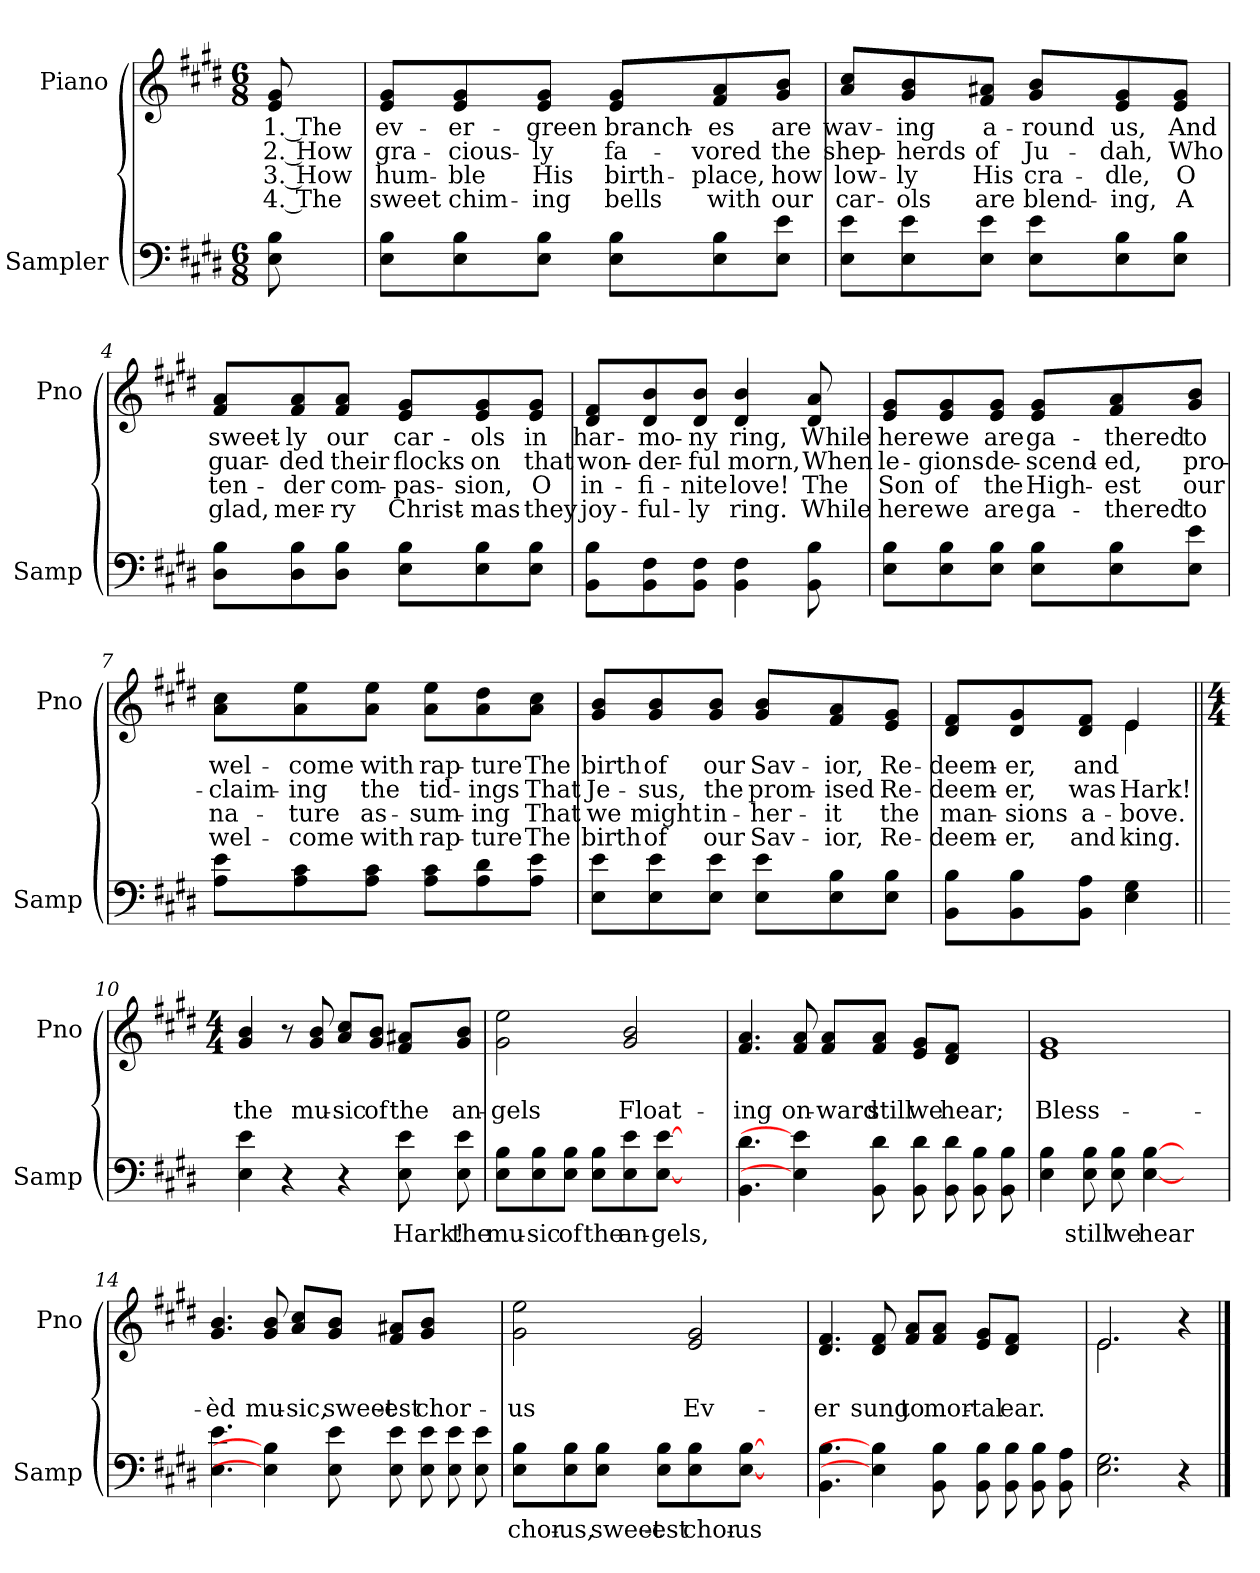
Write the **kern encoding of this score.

**kern	**text	**kern	**text	**text	**text	**text
*part2	*part2	*part1	*part1	*part1	*part1	*part1
*staff2	*staff2	*staff1	*staff1	*staff1	*staff1	*staff1
*I"Sampler	*	*I"Piano	*	*	*	*
*I'Samp	*	*I'Pno	*	*	*	*
*clefF4	*	*clefG2	*	*	*	*
*k[f#c#g#d#]	*	*k[f#c#g#d#]	*	*	*	*
*E:	*	*E:	*	*	*	*
*M6/8	*	*M6/8	*	*	*	*
=1	=1	=1	=1	=1	=1	=1
8E 8B	.	8e 8g#	1. The	2. How	3. How	4. The
=2	=2	=2	=2	=2	=2	=2
8E\ 8B\L	.	8e/ 8g#/L	ev-	gra-	hum-	sweet
8E\ 8B\	.	8e/ 8g#/	-er-	-cious-	-ble	chim-
8E\ 8B\J	.	8e/ 8g#/J	-green	-ly	His	-ing
8E\ 8B\L	.	8e/ 8g#/L	branch-	fa-	birth-	bells
8E\ 8B\	.	8f#/ 8a/	-es	-vored	-place,	with
8E\ 8e\J	.	8g#/ 8b/J	are	the	how	our
=3	=3	=3	=3	=3	=3	=3
8E\ 8e\L	.	8a/ 8cc#/L	wav-	shep-	low-	car-
8E\ 8e\	.	8g#/ 8b/	-ing	-herds	-ly	-ols
8E\ 8e\J	.	8f#/ 8a#X/J	a-	of	His	are
8E\ 8e\L	.	8g#/ 8b/L	-round	Ju-	cra-	blend-
8E\ 8B\	.	8e/ 8g#/	us,	-dah,	-dle,	-ing,
8E\ 8B\J	.	8e/ 8g#/J	And	Who	O	A
=4	=4	=4	=4	=4	=4	=4
8D#\ 8B\L	.	8f#/ 8a/L	sweet-	guar-	ten-	glad,
8D#\ 8B\	.	8f#/ 8a/	-ly	-ded	-der	mer-
8D#\ 8B\J	.	8f#/ 8a/J	our	their	com-	-ry
8E\ 8B\L	.	8e/ 8g#/L	car-	flocks	-pas-	Christ-
8E\ 8B\	.	8e/ 8g#/	-ols	on	-sion,	-mas
8E\ 8B\J	.	8e/ 8g#/J	in	that	O	they
=5	=5	=5	=5	=5	=5	=5
8BB\ 8B\L	.	8d#/ 8f#/L	har-	won-	in-	joy-
8BB\ 8F#\	.	8d#/ 8b/	-mo-	-der-	-fi-	-ful-
8BB\ 8F#\J	.	8d#/ 8b/J	-ny	-ful	-nite	-ly
4BB 4F#	.	4d# 4b	ring,	morn,	love!	ring.
8BB 8B	.	8d# 8a	While	When	The	While
=6	=6	=6	=6	=6	=6	=6
8E\ 8B\L	.	8e/ 8g#/L	here	le-	Son	here
8E\ 8B\	.	8e/ 8g#/	we	-gions	of	we
8E\ 8B\J	.	8e/ 8g#/J	are	de-	the	are
8E\ 8B\L	.	8e/ 8g#/L	ga-	-scend-	High-	ga-
8E\ 8B\	.	8f#/ 8a/	-thered	-ed,	-est	-thered
8E\ 8e\J	.	8g#/ 8b/J	to	pro-	our	to
=7	=7	=7	=7	=7	=7	=7
8A\ 8e\L	.	8a\ 8cc#\L	wel-	-claim-	na-	wel-
8A\ 8c#\	.	8a\ 8ee\	-come	-ing	-ture	-come
8A\ 8c#\J	.	8a\ 8ee\J	with	the	as-	with
8A\ 8c#\L	.	8a\ 8ee\L	rap-	tid-	-sum-	rap-
8A\ 8d#\	.	8a\ 8dd#\	-ture	-ings	-ing	-ture
8A\ 8e\J	.	8a\ 8cc#\J	The	That	That	The
=8	=8	=8	=8	=8	=8	=8
8E\ 8e\L	.	8g#/ 8b/L	birth	Je-	we	birth
8E\ 8e\	.	8g#/ 8b/	of	-sus,	might	of
8E\ 8e\J	.	8g#/ 8b/J	our	the	in-	our
8E\ 8e\L	.	8g#/ 8b/L	Sav-	prom-	-her-	Sav-
8E\ 8B\	.	8f#/ 8a/	-ior,	-ised	-it	-ior,
8E\ 8B\J	.	8e/ 8g#/J	Re-	Re-	the	Re-
=9	=9	=9	=9	=9	=9	=9
*	*	*^	*	*	*	*
8BB\ 8B\L	.	8d#/ 8f#/L	4.ryy	-deem-	-deem-	man-	-deem-
8BB\ 8B\	.	8d#/ 8g#/	.	-er,	-er,	-sions	-er,
8BB\ 8A\J	.	8d#/ 8f#/J	.	and	was	a-	and
4E 4G#	.	4e/	4e	.	Hark!	-bove.	king.
*	*	*v	*v	*	*	*	*
=10||	=10||	=10||	=10||	=10||	=10||	=10||
*	*	*M4/4	*	*	*	*
*	*	*^	*	*	*	*
!	!	!LO:TX:t=Refrain	!	!	!	!	!
*	*	*v	*v	*	*	*	*
4E 4e	.	4g# 4b	.	the	.	.
4r	.	8r	.	.	.	.
.	.	8g# 8b	.	mu-	.	.
4r	.	8a/ 8cc#/L	.	-sic	.	.
.	.	8g#/ 8b/J	.	of	.	.
8E 8e	Hark!	8f#/ 8a#X/L	.	the	.	.
8E 8e	the	8g#/ 8b/J	.	an-	.	.
=11	=11	=11	=11	=11	=11	=11
8E\ 8B\L	mu-	2g# 2ee	.	-gels	.	.
8E\ 8B\	-sic	.	.	.	.	.
8E\ 8B\J	of	.	.	.	.	.
8E\ 8B\L	the	.	.	.	.	.
8E\ 8e\	an-	2g# 2b	.	Float-	.	.
[8E\ [8e\J	-gels,	.	.	.	.	.
4ryy	.	.	.	.	.	.
=12	=12	=12	=12	=12	=12	=12
4.BB 4.d#	.	4.f# 4.a	.	-ing	.	.
4E] 4e]	.	8f# 8a	.	on-	.	.
.	.	8f#/ 8a/L	.	-ward	.	.
8BB 8d#	.	8f#/ 8a/J	.	still	.	.
8BB 8d#	.	8e/ 8g#/L	.	we	.	.
8BB 8d#	.	8d#/ 8f#/J	.	hear;	.	.
8BB 8B	.	4ryy	.	.	.	.
8BB 8B	.	.	.	.	.	.
=13	=13	=13	=13	=13	=13	=13
4E 4B	.	1e 1g#	.	Bless-	.	.
8E 8B	still	.	.	.	.	.
8E 8B	we	.	.	.	.	.
[4E [4B	hear	.	.	.	.	.
4ryy	.	.	.	.	.	.
=14	=14	=14	=14	=14	=14	=14
4.E 4.e	.	4.g# 4.b	.	-èd	.	.
4E] 4B]	.	8g# 8b	.	mu-	.	.
.	.	8a/ 8cc#/L	.	-sic,	.	.
8E 8e	.	8g#/ 8b/J	.	sweet-	.	.
8E 8e	.	8f#/ 8a#X/L	.	-est	.	.
8E 8e	.	8g#/ 8b/J	.	chor-	.	.
8E 8e	.	4ryy	.	.	.	.
8E 8e	.	.	.	.	.	.
=15	=15	=15	=15	=15	=15	=15
8E\ 8B\L	chor-	2g# 2ee	.	-us	.	.
8E\ 8B\	-us,	.	.	.	.	.
8E\ 8B\J	sweet-	.	.	.	.	.
8E\ 8B\L	-est	.	.	.	.	.
8E\ 8B\	chor-	2e 2g#	.	Ev-	.	.
[8E\ [8B\J	-us	.	.	.	.	.
4ryy	.	.	.	.	.	.
=16	=16	=16	=16	=16	=16	=16
4.BB 4.B	.	4.d# 4.f#	.	-er	.	.
4E] 4B]	.	8d# 8f#	.	sung	.	.
.	.	8f#/ 8a/L	.	to	.	.
8BB 8B	.	8f#/ 8a/J	.	mor-	.	.
8BB 8B	.	8e/ 8g#/L	.	-tal	.	.
8BB 8B	.	8d#/ 8f#/J	.	ear.	.	.
8BB 8B	.	4ryy	.	.	.	.
8BB 8A	.	.	.	.	.	.
=17	=17	=17	=17	=17	=17	=17
*	*	*^	*	*	*	*
2.E 2.G#	.	2.e/	2.e	.	.	.	.
4r	.	4r	4ryy	.	.	.	.
*	*	*v	*v	*	*	*	*
==	==	==	==	==	==	==
*-	*-	*-	*-	*-	*-	*-
